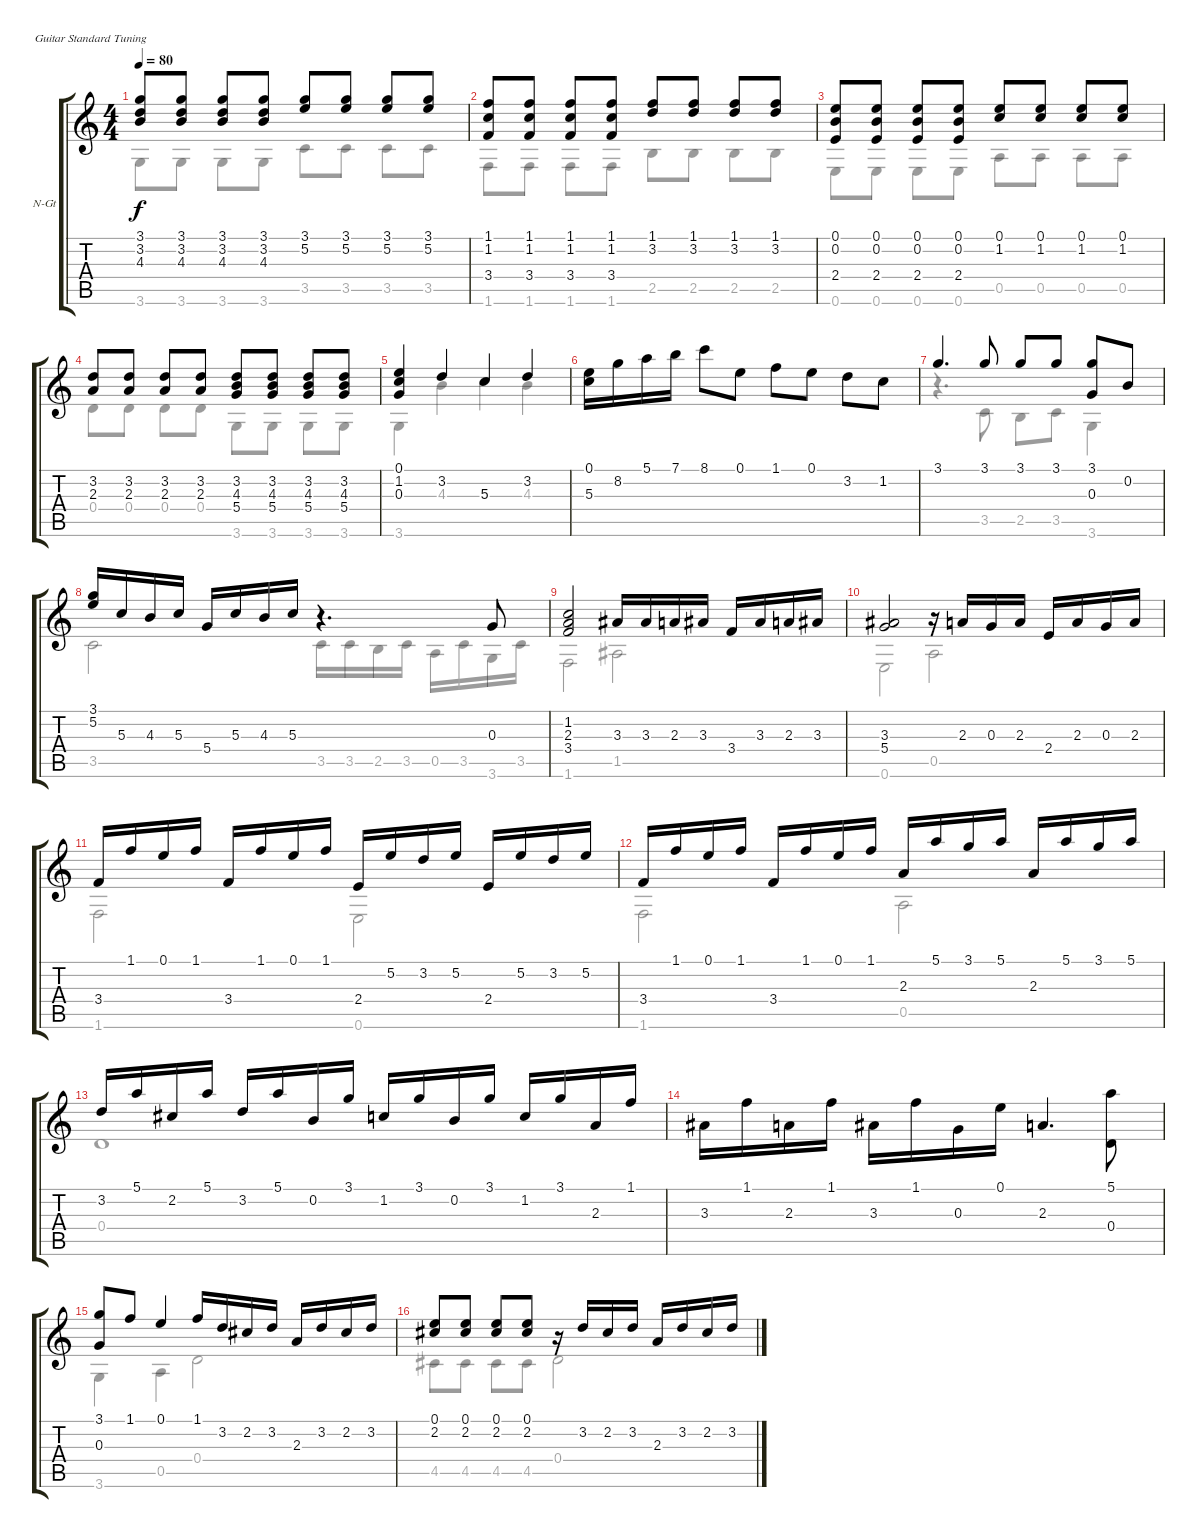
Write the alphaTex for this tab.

\bracketExtendMode groupsimilarinstruments
\firstSystemTrackNameOrientation horizontal
\otherSystemsTrackNameOrientation horizontal
\track ("Prelude & Fugue BWV 553" "N-Gt") {instrument acousticguitarnylon}
\staff {score tabs}
\tuning (E4 B3 G3 D3 A2 E2)
\voice
\ts (4 4)
\tempo 80
\clef g2
\ks c
(3.1 3.2 4.3).8{dy f} (3.1 3.2 4.3).8 (3.1 3.2 4.3).8 (3.1 3.2 4.3).8 (3.1 5.2).8 (3.1 5.2).8 (3.1 5.2).8 (3.1 5.2).8 |
(1.1 1.2 3.4).8 (1.1 1.2 3.4).8 (1.1 1.2 3.4).8 (1.1 1.2 3.4).8 (1.1 3.2).8 (1.1 3.2).8 (1.1 3.2).8 (1.1 3.2).8 |
(0.1 0.2 2.4).8 (0.1 0.2 2.4).8 (0.1 0.2 2.4).8 (0.1 0.2 2.4).8 (0.1 1.2).8 (0.1 1.2).8 (0.1 1.2).8 (0.1 1.2).8 |
(3.2 2.3).8 (3.2 2.3).8 (3.2 2.3).8 (3.2 2.3).8 (3.2 4.3 5.4).8 (3.2 4.3 5.4).8 (3.2 4.3 5.4).8 (3.2 4.3 5.4).8 |
(0.1 1.2 0.3).4 3.2.4 5.3.4 3.2.4 |
(0.1 5.3).16 8.2.16 5.1.16 7.1.16 8.1.8 0.1.8 1.1.8 0.1.8 3.2.8 1.2.8 |
3.1.4{d} 3.1.8 3.1.8 3.1.8 (3.1 0.3).8 0.2.8 |
(3.1 5.2).16 5.3.16 4.3.16 5.3.16 5.4.16 5.3.16 4.3.16 5.3.16 r.4{d} 0.3.8 |
(1.2 2.3 3.4).2 3.3.16 3.3.16 2.3.16 3.3.16 3.4.16 3.3.16 2.3.16 3.3.16 |
(3.3 5.4).2 r.16 2.3.16 0.3.16 2.3.16 2.4.16 2.3.16 0.3.16 2.3.16 |
3.4.16 1.1.16 0.1.16 1.1.16 3.4.16 1.1.16 0.1.16 1.1.16 2.4.16 5.2.16 3.2.16 5.2.16 2.4.16 5.2.16 3.2.16 5.2.16 |
3.4.16 1.1.16 0.1.16 1.1.16 3.4.16 1.1.16 0.1.16 1.1.16 2.3.16 5.1.16 3.1.16 5.1.16 2.3.16 5.1.16 3.1.16 5.1.16 |
3.2.16 5.1.16 2.2.16 5.1.16 3.2.16 5.1.16 0.2.16 3.1.16 1.2.16 3.1.16 0.2.16 3.1.16 1.2.16 3.1.16 2.3.16 1.1.16 |
3.3.16 1.1.16 2.3.16 1.1.16 3.3.16 1.1.16 0.3.16 0.1.16 2.3.4{d} (5.1 0.4).8 |
(3.1 0.3).8 1.1.8 0.1.4 1.1.16 3.2.16 2.2.16 3.2.16 2.3.16 3.2.16 2.2.16 3.2.16 |
(0.1 2.2).8 (0.1 2.2).8 (0.1 2.2).8 (0.1 2.2).8 r.16 3.2.16 2.2.16 3.2.16 2.3.16 3.2.16 2.2.16 3.2.16
\voice
\clef g2
\ottava regular
\simile none
\ks c
3.6.8{dy f} 3.6.8 3.6.8 3.6.8 3.5.8 3.5.8 3.5.8 3.5.8 |
1.6.8 1.6.8 1.6.8 1.6.8 2.5.8 2.5.8 2.5.8 2.5.8 |
0.6.8 0.6.8 0.6.8 0.6.8 0.5.8 0.5.8 0.5.8 0.5.8 |
0.4.8 0.4.8 0.4.8 0.4.8 3.6.8 3.6.8 3.6.8 3.6.8 |
3.6.4 4.3.4 5.3.4 4.3.4 |
|
r.4{d} 3.5.8 2.5.8 3.5.8 3.6.4 |
3.5.2 3.5.16 3.5.16 2.5.16 3.5.16 0.5.16 3.5.16 3.6.16 3.5.16 |
1.6.2 1.5.2 |
0.6.2 0.5.2 |
1.6.2 0.6.2 |
1.6.2 0.5.2 |
0.4.1 |
|
3.6.4 0.5.4 0.4.2 |
4.5.8 4.5.8 4.5.8 4.5.8 0.4.2
